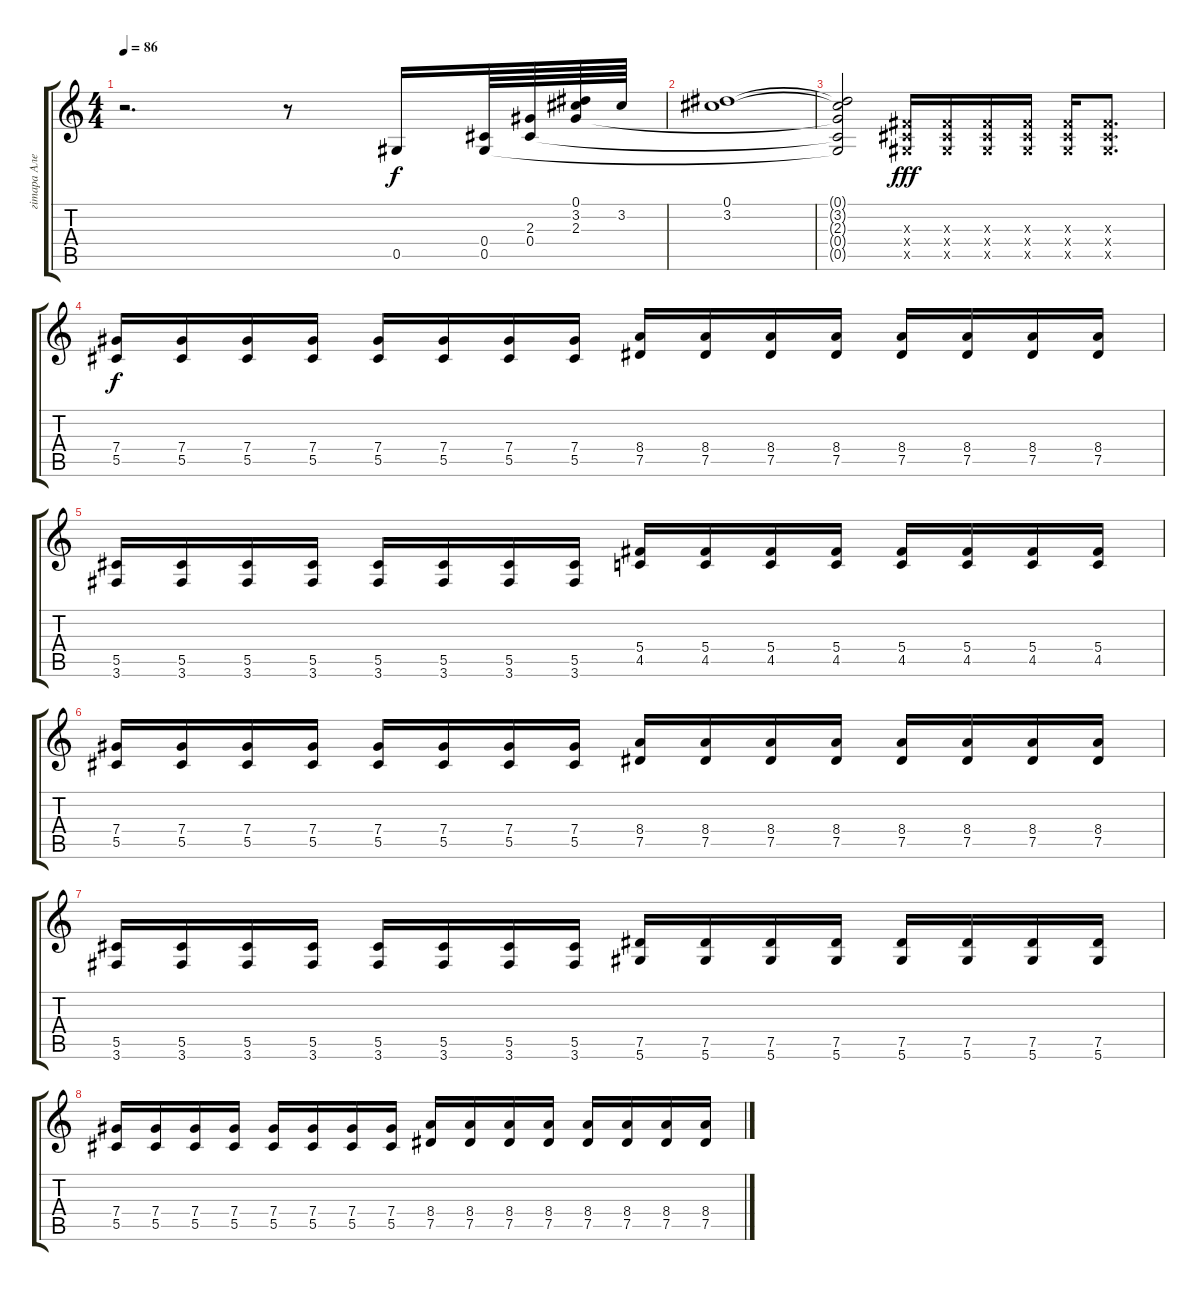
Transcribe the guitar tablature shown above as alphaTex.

\track ("гiтара Алесь" "гiтара Але") {instrument distortionguitar}
\staff {score tabs}
\tuning (Eb4 Bb3 Gb3 Db3 Ab2 Eb2) {hide}
\ts (4 4)
\tempo 86
\clef g2
\ks c
r.2{d dy f} r.8 0.5{t}.16 (0.4{t} 0.5).64 (2.3{t} 0.4).64 (0.1{t} 3.2{t} 2.3).64 3.2.64 |
(0.1 3.2).1 |
(0.1{t} 3.2{t} 2.3{t} 0.4{t} 0.5{t}).2 (0.3{x} 0.4{x} 0.5{x}).16{dy fff instrument distortionguitar} (0.3{x} 0.4{x} 0.5{x}).16 (0.3{x} 0.4{x} 0.5{x}).16 (0.3{x} 0.4{x} 0.5{x}).16 (0.3{x} 0.4{x} 0.5{x}).16 (0.3{x} 0.4{x} 0.5{x}).8{d} |
(7.4 5.5).16{dy f} (7.4 5.5).16 (7.4 5.5).16 (7.4 5.5).16 (7.4 5.5).16 (7.4 5.5).16 (7.4 5.5).16 (7.4 5.5).16 (8.4 7.5).16 (8.4 7.5).16 (8.4 7.5).16 (8.4 7.5).16 (8.4 7.5).16 (8.4 7.5).16 (8.4 7.5).16 (8.4 7.5).16 |
(5.5 3.6).16 (5.5 3.6).16 (5.5 3.6).16 (5.5 3.6).16 (5.5 3.6).16 (5.5 3.6).16 (5.5 3.6).16 (5.5 3.6).16 (5.4 4.5).16 (5.4 4.5).16 (5.4 4.5).16 (5.4 4.5).16 (5.4 4.5).16 (5.4 4.5).16 (5.4 4.5).16 (5.4 4.5).16 |
(7.4 5.5).16 (7.4 5.5).16 (7.4 5.5).16 (7.4 5.5).16 (7.4 5.5).16 (7.4 5.5).16 (7.4 5.5).16 (7.4 5.5).16 (8.4 7.5).16 (8.4 7.5).16 (8.4 7.5).16 (8.4 7.5).16 (8.4 7.5).16 (8.4 7.5).16 (8.4 7.5).16 (8.4 7.5).16 |
(5.5 3.6).16 (5.5 3.6).16 (5.5 3.6).16 (5.5 3.6).16 (5.5 3.6).16 (5.5 3.6).16 (5.5 3.6).16 (5.5 3.6).16 (7.5 5.6).16 (7.5 5.6).16 (7.5 5.6).16 (7.5 5.6).16 (7.5 5.6).16 (7.5 5.6).16 (7.5 5.6).16 (7.5 5.6).16 |
(7.4 5.5).16 (7.4 5.5).16 (7.4 5.5).16 (7.4 5.5).16 (7.4 5.5).16 (7.4 5.5).16 (7.4 5.5).16 (7.4 5.5).16 (8.4 7.5).16 (8.4 7.5).16 (8.4 7.5).16 (8.4 7.5).16 (8.4 7.5).16 (8.4 7.5).16 (8.4 7.5).16 (8.4 7.5).16
